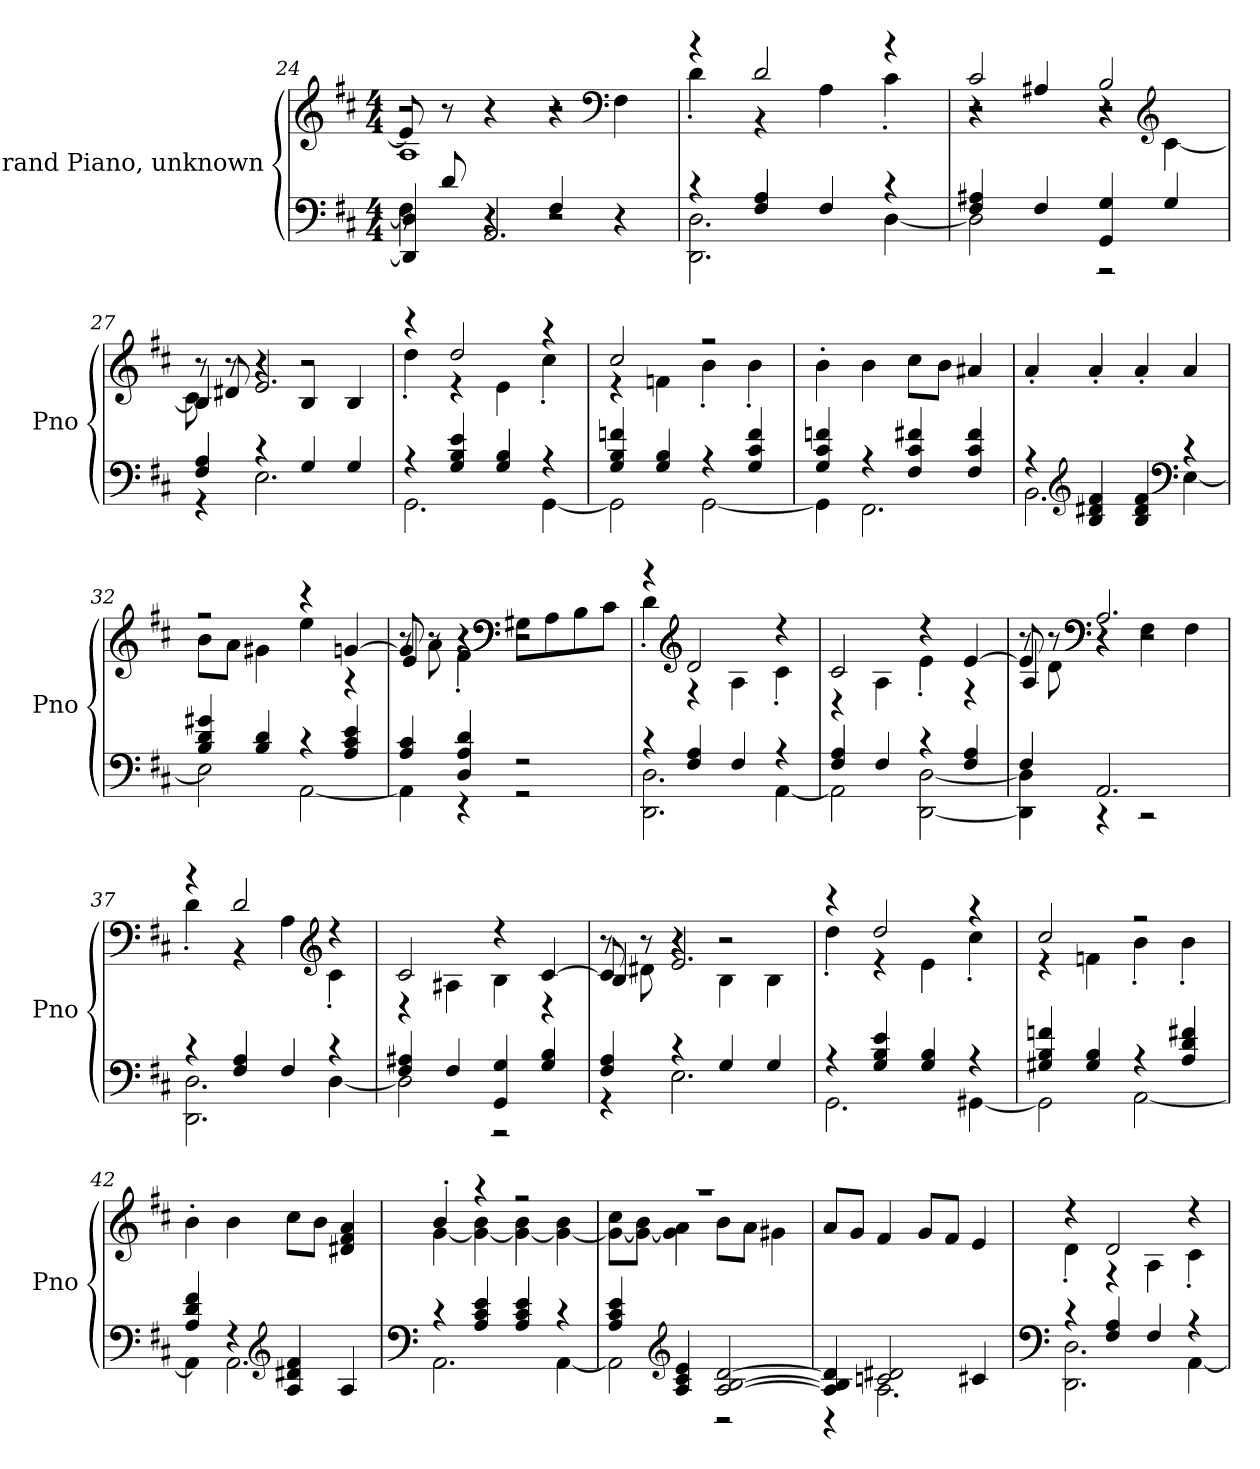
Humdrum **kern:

**kern	**kern
*part1	*part1
*staff2	*staff1
*I"Grand Piano, unknown	*
*I'Pno	*
*clefF4	*clefG2
*k[f#c#]	*k[f#c#]
*M4/4	*M4/4
=24	=24
*^	*^
*	*^	*	*^
8r	4F#\	4DD/] 4D/]	8e/]	2r	1A
8d/	.	.	8r	.	.
4r	4r	2.AA/	4r	.	.
4F#/	2r	.	2r	4r	.
*	*	*	*clefF4	*	*
4r	.	.	.	4F#\	.
*	*v	*v	*	*	*
*	*	*	*v	*v
=25	=25	=25	=25
4r	2.DD\ 2.D\	4r	4d'\
4F#/ 4A/	.	2d/	4r
4F#/	.	.	4A\
4r	[4D\	4r	4c#'\
!!LO:LB:g=z
=26	=26	=26	=26
*	*	*	*^
4F#/ 4A#X/	2D\]	2c#/	2r	4r
4F#/	.	.	.	4A#X/
4GG/ 4G/	2r	2B/	4r	2r
*	*	*clefG2	*	*
4G/	.	.	[4c#\	.
=27	=27	=27	=27	=27
4F#/ 4A/	4r	4B/	8c#\]	8r
.	.	.	8r	8d#X/
4r	2.E\	2.e/	4r	4r
4G/	.	.	2r	4B/
4G/	.	.	.	4B/
*	*	*	*v	*v
=28	=28	=28	=28
4r	2.GG\	4r	4dd'\
4G/ 4B/ 4e/	.	2dd/	4r
4G/ 4B/	.	.	4e\
4r	[4GG\	4r	4cc#'\
=29	=29	=29	=29
4G/ 4B/ 4fn/	2GG\]	2cc#/	4r
4G/ 4B/	.	.	4fn\
4r	[2GG\	2r	4b'\
4G/ 4c#/ 4f/	.	.	4b'\
*	*	*v	*v
=30	=30	=30
4G/ 4c#/ 4fn/	4GG\]	4b'\
4r	2.FF#\	4b\
4F#/ 4c#/ 4f#X/	.	8cc#\L
.	.	8b\J
4F#/ 4c#/ 4f#/	.	4a#X/
!!LO:LB:g=z
=31	=31	=31
4r	2.BB\	4a'/
*clefG2	*	*
4B/ 4d#X/ 4f#/	.	4a'/
4B/ 4d#/ 4f#/	.	4a'/
*clefF4	*	*
4r	[4E\	4a/
=32	=32	=32
*	*	*^
4B/ 4d/ 4g#X/	2E\]	2r	8b\L
.	.	.	8a\J
4B/ 4d/	.	.	4g#X\
4r	[2AA\	4r	4ee\
4A/ 4c#/ 4e/	.	[4gn/	4r
=33	=33	=33	=33
*	*	*	*^
4A/ 4c#/	4AA\]	8g/]	8r	4e/
.	.	8r	8a\	.
4D/ 4A/ 4d/	4r	4r	4f#'\	4r
*	*	*clefF4	*	*
2r	2r	2r	8G#X\L	2r
.	.	.	8A\	.
.	.	.	8B\	.
.	.	.	8c#\J	.
*	*	*	*v	*v
=34	=34	=34	=34
4r	2.DD\ 2.D\	4r	4d'\
*	*	*clefG2	*
4F#/ 4A/	.	2d/	4r
4F#/	.	.	4A\
4r	[4AA\	4r	4c#'\
=35	=35	=35	=35
4F#/ 4A/	2AA\]	2c#/	4r
4F#/	.	.	4A\
4r	[2DD\ [2D\	4r	4e'\
4F#/ 4A/	.	[4e/	4r
!!LO:PB:g=z
=36	=36	=36	=36
*	*	*	*^
4F#/	4DD\] 4D\]	8e/]	8r	4A/
.	.	8r	8d\	.
*	*	*clefF4	*	*
2.AA/	4r	4r	4r	2.A/
.	2r	2r	4F#\	.
.	.	.	4F#\	.
*	*	*	*v	*v
=37	=37	=37	=37
4r	2.DD\ 2.D\	4r	4d'\
4F#/ 4A/	.	2d/	4r
4F#/	.	.	4A\
*	*	*clefG2	*
4r	[4D\	4r	4c#'\
=38	=38	=38	=38
4F#/ 4A#X/	2D\]	2c#/	4r
4F#/	.	.	4A#X\
4GG/ 4G/	2r	4r	4B\
4G/ 4B/	.	[4c#/	4r
=39	=39	=39	=39
*	*	*	*^
4F#/ 4A/	4r	8c#/]	8r	4B/
.	.	8r	8d#X\	.
4r	2.E\	2.e/	4r	4r
4G/	.	.	4B\	2r
4G/	.	.	4B\	.
*	*	*	*v	*v
=40	=40	=40	=40
4r	2.GG\	4r	4dd'\
4G/ 4B/ 4e/	.	2dd/	4r
4G/ 4B/	.	.	4e\
4r	[4GG#X\	4r	4cc#'\
=41	=41	=41	=41
4G#X/ 4B/ 4fn/	2GG#\]	2cc#/	4r
4G#/ 4B/	.	.	4fn\
4r	[2AA\	2r	4b'\
4A/ 4d/ 4f#X/	.	.	4b'\
*	*	*v	*v
!!LO:LB:g=z
=42	=42	=42
4A/ 4d/ 4f#/	4AA\]	4b'\
4r	2.AA\	4b\
*clefG2	*	*
4A/ 4d#X/ 4f#/	.	8cc#\L
.	.	8b\J
4A/	.	4d#X/ 4f#/ 4a/
=43	=43	=43
*clefF4	*	*
*	*	*^
4r	2.AA\	4b'/	[4g\
4A/ 4c#/ 4e/	.	4r	4g\_ 4b\
4A/ 4c#/ 4e/	.	2r	4g\_ 4b\
4r	[4AA\	.	4g\_ 4b\
=44	=44	=44	=44
4A/ 4c#/ 4e/	2AA\]	1r	8g\_ 8cc#\L
.	.	.	8g\_ 8b\J
*clefG2	*	*	*
4A/ 4c#/ 4e/	.	.	4g\] 4a\
[2A/ [2B/ [2d/	2r	.	8b\L
.	.	.	8a\J
.	.	.	4g#X\
*	*	*v	*v
=45	=45	=45
4A/] 4B/] 4d/]	4r	8a/L
.	.	8g/J
2cn/ 2d#X/	2.A\	4f#/
.	.	8g/L
.	.	8f#/J
4c#X/	.	4e/
=46	=46	=46
*clefF4	*	*
*	*	*^
4r	2.DD\ 2.D\	4r	4d'\
4F#/ 4A/	.	2d/	4r
4F#/	.	.	4A\
4r	[4AA\	4r	4c#'\
*v	*v	*	*
*	*v	*v
=	=
*-	*-
